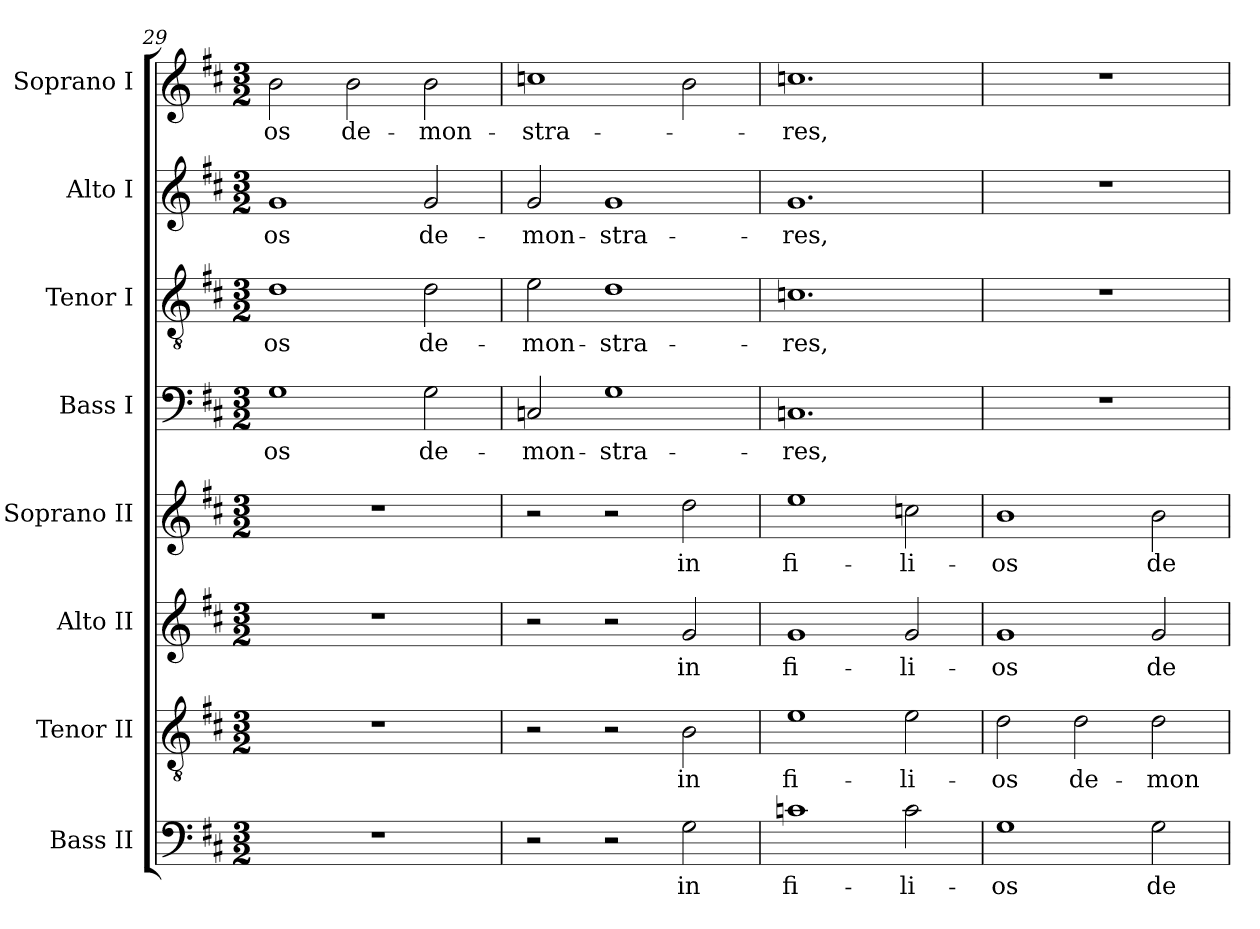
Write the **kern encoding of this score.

**kern	**text	**kern	**text	**kern	**text	**kern	**text	**kern	**text	**kern	**text	**kern	**text	**kern	**text
*part8	*part8	*part7	*part7	*part6	*part6	*part5	*part5	*part4	*part4	*part3	*part3	*part2	*part2	*part1	*part1
*staff8	*staff8	*staff7	*staff7	*staff6	*staff6	*staff5	*staff5	*staff4	*staff4	*staff3	*staff3	*staff2	*staff2	*staff1	*staff1
*I"Bass II	*	*I"Tenor II	*	*I"Alto II	*	*I"Soprano II	*	*I"Bass I	*	*I"Tenor I	*	*I"Alto I	*	*I"Soprano I	*
*	*	*	*	*	*	*I'Pno	*	*	*	*	*	*	*	*I'Pno	*
*clefF4	*	*clefGv2	*	*clefG2	*	*clefG2	*	*clefF4	*	*clefGv2	*	*clefG2	*	*clefG2	*
*k[f#c#]	*	*k[f#c#]	*	*k[f#c#]	*	*k[f#c#]	*	*k[f#c#]	*	*k[f#c#]	*	*k[f#c#]	*	*k[f#c#]	*
*D:	*	*D:	*	*D:	*	*D:	*	*D:	*	*D:	*	*D:	*	*D:	*
*M3/2	*	*M3/2	*	*M3/2	*	*M3/2	*	*M3/2	*	*M3/2	*	*M3/2	*	*M3/2	*
=29	=29	=29	=29	=29	=29	=29	=29	=29	=29	=29	=29	=29	=29	=29	=29
!LO:N:vis=1	!	!LO:N:vis=1	!	!LO:N:vis=1	!	!LO:N:vis=1	!	!	!LO:LY:b	!	!LO:LY:b	!	!LO:LY:b	!	!LO:LY:b
1.r	.	1.r	.	1.r	.	1.r	.	1G	-os	1d	-os	1g	-os	2b\	-os
!	!	!	!	!	!	!	!	!	!	!	!	!	!	!	!LO:LY:b
.	.	.	.	.	.	.	.	.	.	.	.	.	.	2b\	de-
!	!	!	!	!	!	!	!	!	!LO:LY:b	!	!LO:LY:b	!	!LO:LY:b	!	!LO:LY:b
.	.	.	.	.	.	.	.	2G\	de-	2d\	de-	2g/	de-	2b\	-mon-
=30	=30	=30	=30	=30	=30	=30	=30	=30	=30	=30	=30	=30	=30	=30	=30
!	!	!	!	!	!	!	!	!	!LO:LY:b	!	!LO:LY:b	!	!LO:LY:b	!	!LO:LY:b
2r	.	2r	.	2r	.	2r	.	2Cn/	-mon-	2e\	-mon-	2g/	-mon-	1ccn	-stra-
!	!	!	!	!	!	!	!	!	!LO:LY:b	!	!LO:LY:b	!	!LO:LY:b	!	!
2r	.	2r	.	2r	.	2r	.	1G	-stra-	1d	-stra-	1g	-stra-	.	.
!	!LO:LY:b	!	!LO:LY:b	!	!LO:LY:b	!	!LO:LY:b	!	!	!	!	!	!	!	!
2G\	in	2B\	in	2g/	in	2dd\	in	.	.	.	.	.	.	2b\	.
!!LO:PB:g=z
=31	=31	=31	=31	=31	=31	=31	=31	=31	=31	=31	=31	=31	=31	=31	=31
!	!LO:LY:b	!	!LO:LY:b	!	!LO:LY:b	!	!LO:LY:b	!	!LO:LY:b	!	!LO:LY:b	!	!LO:LY:b	!	!LO:LY:b
1cn	fi-	1e	fi-	1g	fi-	1ee	fi-	1.Cn	-res,	1.cn	-res,	1.g	-res,	1.ccn	-res,
!	!LO:LY:b	!	!LO:LY:b	!	!LO:LY:b	!	!LO:LY:b	!	!	!	!	!	!	!	!
2c\	-li-	2e\	-li-	2g/	-li-	2ccn\	-li-	.	.	.	.	.	.	.	.
=32	=32	=32	=32	=32	=32	=32	=32	=32	=32	=32	=32	=32	=32	=32	=32
!	!LO:LY:b	!	!LO:LY:b	!	!LO:LY:b	!	!LO:LY:b	!LO:N:vis=1	!	!LO:N:vis=1	!	!LO:N:vis=1	!	!LO:N:vis=1	!
1G	-os	2d\	-os	1g	-os	1b	-os	1.r	.	1.r	.	1.r	.	1.r	.
!	!	!	!LO:LY:b	!	!	!	!	!	!	!	!	!	!	!	!
.	.	2d\	de-	.	.	.	.	.	.	.	.	.	.	.	.
!	!LO:LY:b	!	!LO:LY:b	!	!LO:LY:b	!	!LO:LY:b	!	!	!	!	!	!	!	!
2G\	de-	2d\	-mon-	2g/	de-	2b\	de-	.	.	.	.	.	.	.	.
=	=	=	=	=	=	=	=	=	=	=	=	=	=	=	=
*-	*-	*-	*-	*-	*-	*-	*-	*-	*-	*-	*-	*-	*-	*-	*-
